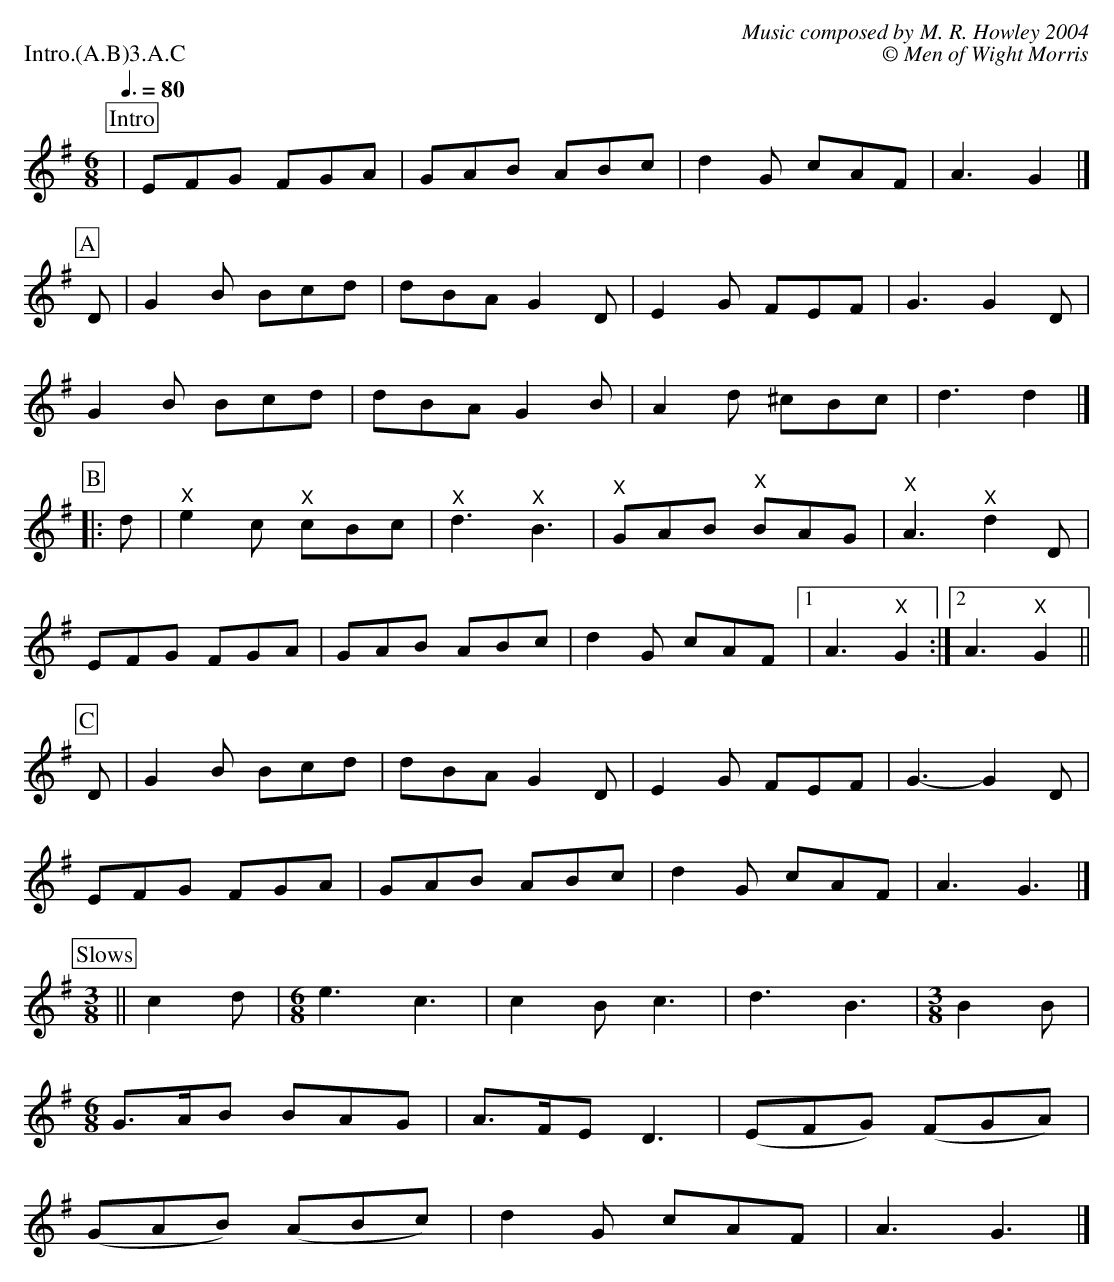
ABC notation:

X:1
T:Elusive Squirrel Men of Wight
C: Music composed by M. R. Howley 2004
C:\u00a9 Men of Wight Morris
M:6/8
L:1/8
Q:3/8=80
P:Intro.(A.B)3.A.C
K:G
P:Intro
| EFG FGA | GAB ABc | d2G cAF | A3 G2 |]
P:A
D | G2B Bcd | dBA G2D | E2G FEF | G3 G2 D |
G2B Bcd | dBA G2B | A2d ^cBc | d3 d2 |]
P:B
||:d | e2c cBc | d3 B3 | GAB BAG | A3 d2 D|
s: |"^X"*"^X"|"^X""^X"|"^X"**"^X"|"^X""^X"
EFG FGA | GAB ABc | d2G cAF [1| A3 G2:|][2A3 G2||
s: |||* "^X" |*"^X"
P:C
D | G2B Bcd | dBA G2D | E2G FEF | G3-G2 D |
EFG FGA | GAB ABc | d2G cAF | A3 G3 |]
P: Slows
M: 3/8
||c2d |\
M:6/8
e3 c3 | c2B c3 | d3B3 | \
M: 3/8
B2B |
M:6/8
G>AB BAG | A>FE D3 | (EFG) (FGA) |
(GAB) (ABc) | d2G cAF | A3G3 |]
W:
W:
W: Mike's original music has a slows part which is not used in this dance
